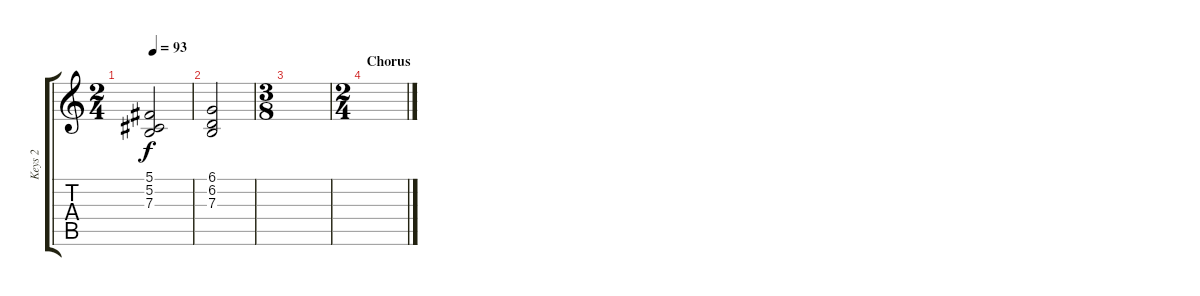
\track ("Keys 2" "Keys 2") {instrument pad2warm}
\staff {score tabs}
\tuning (Db4 Ab3 E3 B2 Gb2 B1) {hide}
\ts (2 4)
\tempo 93
\clef g2
\ks c
(5.1{t} 5.2{t} 7.3{t}).2{dy f} |
(6.1 6.2 7.3).2 |
\ts (3 8)
|
\ts (2 4)
\section ("" "Chorus")
